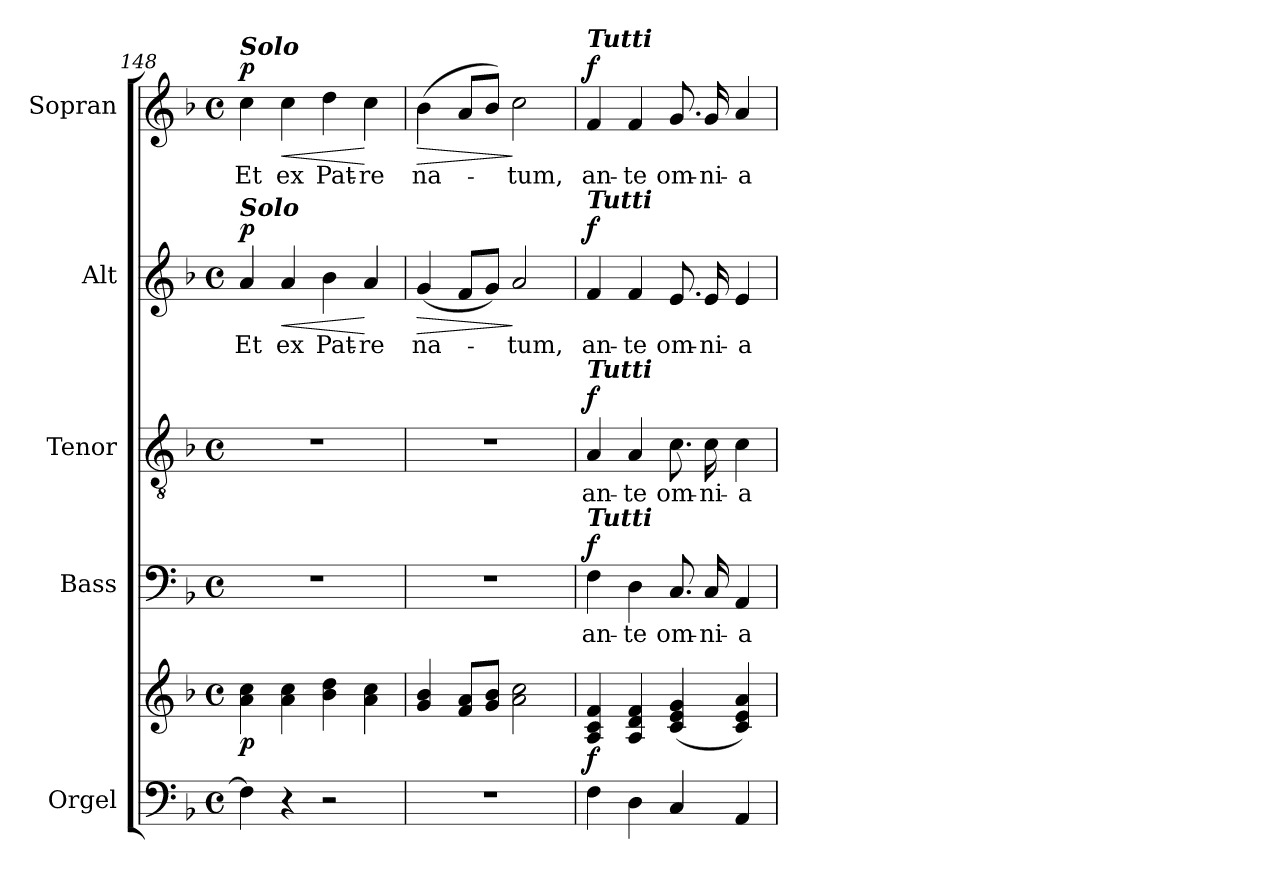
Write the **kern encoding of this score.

**kern	**kern	**dynam	**kern	**text	**dynam	**kern	**text	**dynam	**kern	**text	**dynam	**kern	**text	**dynam
*part5	*part5	*part5	*part4	*part4	*part4	*part3	*part3	*part3	*part2	*part2	*part2	*part1	*part1	*part1
*staff6	*staff5	*staff5/6	*staff4	*staff4	*staff4	*staff3	*staff3	*staff3	*staff2	*staff2	*staff2	*staff1	*staff1	*staff1
*I"Orgel	*	*	*I"Bass	*	*	*I"Tenor	*	*	*I"Alt	*	*	*I"Sopran	*	*
*I'Org.	*	*	*I'B.	*	*	*I'T.	*	*	*I'A.	*	*	*I'S.	*	*
*clefF4	*clefG2	*	*clefF4	*	*	*clefGv2	*	*	*clefG2	*	*	*clefG2	*	*
*k[b-]	*k[b-]	*	*k[b-]	*	*	*k[b-]	*	*	*k[b-]	*	*	*k[b-]	*	*
*F:	*F:	*	*F:	*	*	*F:	*	*	*F:	*	*	*F:	*	*
*M4/4	*M4/4	*	*M4/4	*	*	*M4/4	*	*	*M4/4	*	*	*M4/4	*	*
*met(c)	*met(c)	*	*met(c)	*	*	*met(c)	*	*	*met(c)	*	*	*met(c)	*	*
=148	=148	=148	=148	=148	=148	=148	=148	=148	=148	=148	=148	=148	=148	=148
!	!	!	!	!	!	!	!	!	!	!	!	!LO:TX:a:Bi:t=Solo	!	!
!	!	!	!	!	!	!	!	!	!LO:TX:a:Bi:t=Solo	!	!	!	!	!
!	!	!LO:DY:b	!	!	!	!	!	!	!	!LO:LY:b	!LO:DY:a	!	!LO:LY:b	!LO:DY:a
4F\]	4a\ 4cc\	p	1r	.	.	1r	.	.	4a/	Et	p	4cc\	Et	p
!	!	!	!	!	!	!	!	!	!	!LO:LY:b	!LO:HP:b	!	!LO:LY:b	!LO:HP:b
4r	4a\ 4cc\	.	.	.	.	.	.	.	4a/	ex	<	4cc\	ex	<
!	!	!	!	!	!	!	!	!	!	!LO:LY:b	!	!	!LO:LY:b	!
2r	4b-\ 4dd\	.	.	.	.	.	.	.	4b-\	Pat-	.	4dd\	Pat-	.
!	!	!	!	!	!	!	!	!	!	!LO:LY:b	!	!	!LO:LY:b	!
.	4a\ 4cc\	.	.	.	.	.	.	.	4a/	-re	[	4cc\	-re	[
=149	=149	=149	=149	=149	=149	=149	=149	=149	=149	=149	=149	=149	=149	=149
!	!	!	!	!	!	!	!	!	!	!LO:LY:b	!LO:HP:b	!	!LO:LY:b	!LO:HP:b
1r	4g/ 4b-/	.	1r	.	.	1r	.	.	(<4g/	na-	>	(>4b-\	na-	>
.	8f/ 8a/L	.	.	.	.	.	.	.	8f/L	.	.	8a/L	.	.
.	8g/ 8b-/J	.	.	.	.	.	.	.	8g/J)	.	.	8b-/J)	.	.
!	!	!	!	!	!	!	!	!	!	!LO:LY:b	!	!	!LO:LY:b	!
.	2a\ 2cc\	.	.	.	.	.	.	.	2a/	-tum,	]	2cc\	-tum,	]
=150	=150	=150	=150	=150	=150	=150	=150	=150	=150	=150	=150	=150	=150	=150
!	!	!	!	!	!	!	!	!	!	!	!	!LO:TX:a:Bi:t=Tutti	!	!
!	!	!	!	!	!	!	!	!	!LO:TX:a:Bi:t=Tutti	!	!	!	!	!
!	!	!	!	!	!	!LO:TX:a:Bi:t=Tutti	!	!	!	!	!	!	!	!
!	!	!	!LO:TX:a:Bi:t=Tutti	!	!	!	!	!	!	!	!	!	!	!
!	!	!LO:DY:b	!	!LO:LY:b	!LO:DY:a	!	!LO:LY:b	!LO:DY:a	!	!LO:LY:b	!LO:DY:a	!	!LO:LY:b	!LO:DY:a
4F\	4A/ 4c/ 4f/	f	4F\	an-	f	4A/	an-	f	4f/	an-	f	4f/	an-	f
!	!	!	!	!LO:LY:b	!	!	!LO:LY:b	!	!	!LO:LY:b	!	!	!LO:LY:b	!
4D\	4A/ 4d/ 4f/	.	4D\	-te	.	4A/	-te	.	4f/	-te	.	4f/	-te	.
!	!	!	!	!LO:LY:b	!	!	!LO:LY:b	!	!	!LO:LY:b	!	!	!LO:LY:b	!
4C/	(4c/ 4e/ 4g/	.	8.C/	om-	.	8.c\	om-	.	8.e/	om-	.	8.g/	om-	.
!	!	!	!	!LO:LY:b	!	!	!LO:LY:b	!	!	!LO:LY:b	!	!	!LO:LY:b	!
.	.	.	16C/	-ni-	.	16c\	-ni-	.	16e/	-ni-	.	16g/	-ni-	.
!	!	!	!	!LO:LY:b	!	!	!LO:LY:b	!	!	!LO:LY:b	!	!	!LO:LY:b	!
4AA/	4c/ 4e/ 4a/)	.	4AA/	-a	.	4c\	-a	.	4e/	-a	.	4a/	-a	.
=	=	=	=	=	=	=	=	=	=	=	=	=	=	=
*-	*-	*-	*-	*-	*-	*-	*-	*-	*-	*-	*-	*-	*-	*-
